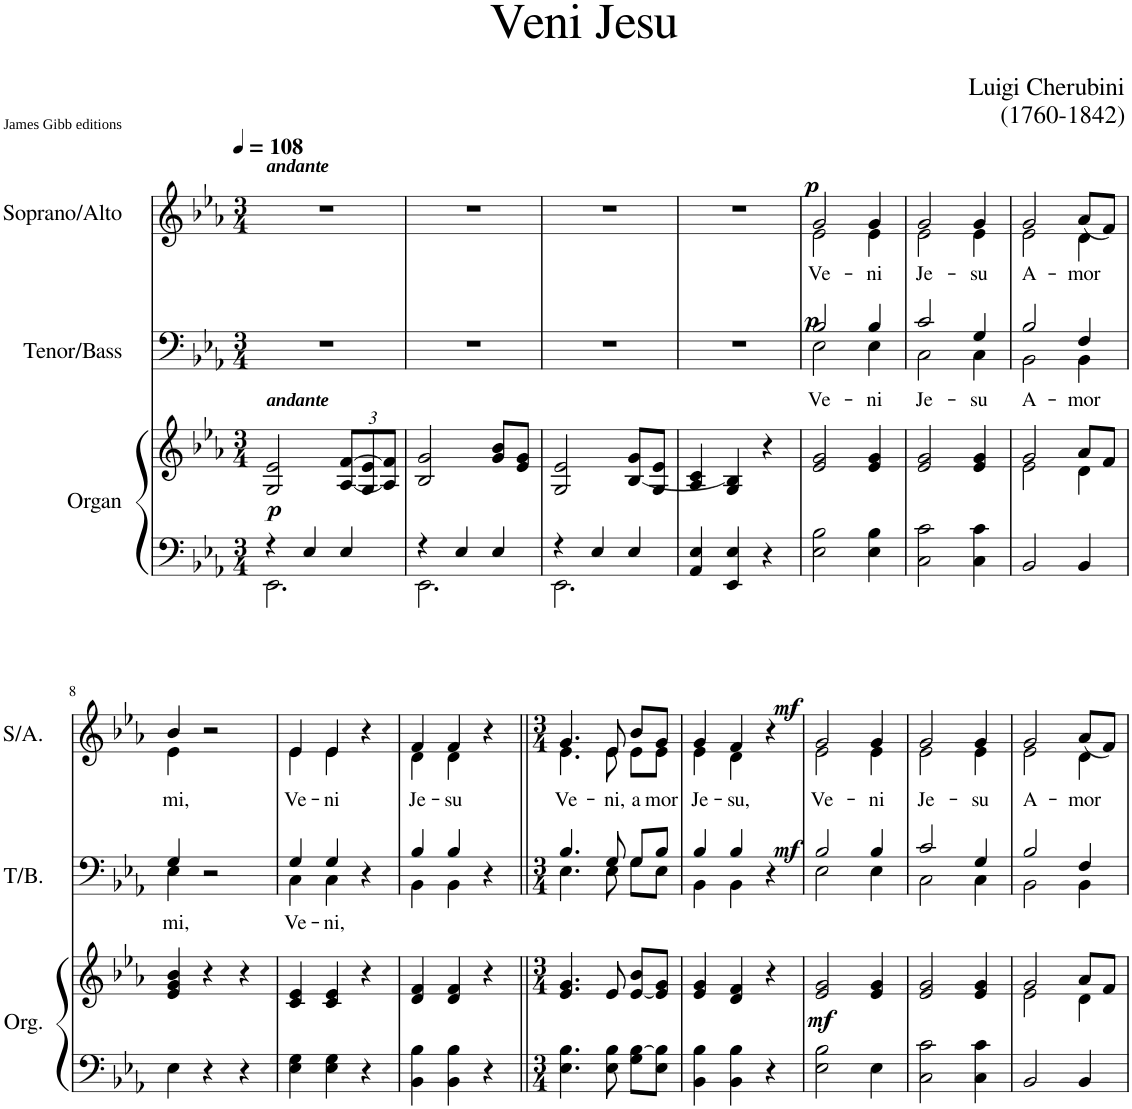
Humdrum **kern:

**kern	**kern	**dynam	**kern	**text	**dynam	**kern	**text	**dynam
*part3	*part3	*part3	*part2	*part2	*part2	*part1	*part1	*part1
*staff4	*staff3	*staff3/4	*staff2	*staff2	*staff2	*staff1	*staff1	*staff1
*I"Organ	*	*	*I"Tenor/Bass	*	*	*I"Soprano/Alto	*	*
*I'Org.	*	*	*I'T/B.	*	*	*I'S/A.	*	*
*clefF4	*clefG2	*	*clefF4	*	*	*clefG2	*	*
*k[b-e-a-]	*k[b-e-a-]	*	*k[b-e-a-]	*	*	*k[b-e-a-]	*	*
*E-:	*E-:	*	*E-:	*	*	*E-:	*	*
*M3/4	*M3/4	*	*M3/4	*	*	*M3/4	*	*
*MM108	*MM108	*	*MM108	*	*	*MM108	*	*
=1	=1	=1	=1	=1	=1	=1	=1	=1
*^	*	*	*	*	*	*	*	*
!	!	!	!	!	!	!	!LO:TX:a:Bi:t=andante	!	!
!	!	!LO:TX:a:Bi:t=andante	!	!	!	!	!	!	!
!	!	!	!LO:DY:a=2	!	!	!	!	!	!
4r	2.EE-\	2G/ 2e-/	p	2.r	.	.	2.r	.	.
4E-/	.	.	.	.	.	.	.	.	.
*	*	*Xbrackettup	*	*	*	*	*	*	*
4E-/	.	[12A-/ [12f/L	.	.	.	.	.	.	.
.	.	12G/ 12e-/	.	.	.	.	.	.	.
.	.	12A-/] 12f/]J	.	.	.	.	.	.	.
=2	=2	=2	=2	=2	=2	=2	=2	=2	=2
4r	2.EE-\	2B-/ 2g/	.	2.r	.	.	2.r	.	.
4E-/	.	.	.	.	.	.	.	.	.
4E-/	.	8g/ 8b-/L	.	.	.	.	.	.	.
.	.	8e-/ 8g/J	.	.	.	.	.	.	.
=3	=3	=3	=3	=3	=3	=3	=3	=3	=3
4r	2.EE-\	2G/ 2e-/	.	2.r	.	.	2.r	.	.
4E-/	.	.	.	.	.	.	.	.	.
4E-/	.	[8B-/ 8g/L	.	.	.	.	.	.	.
.	.	8G/ 8e-/J	.	.	.	.	.	.	.
*v	*v	*	*	*	*	*	*	*	*
=4	=4	=4	=4	=4	=4	=4	=4	=4
4AA-/ 4E-/	4A-/ 4c/	.	2.r	.	.	2.r	.	.
4EE-/ 4E-/	4G/ 4B-/]	.	.	.	.	.	.	.
4r	4r	.	.	.	.	.	.	.
=5	=5	=5	=5	=5	=5	=5	=5	=5
!	!	!	!	!LO:LY:b	!LO:DY:a	!	!LO:LY:b	!LO:DY:a
*	*	*	*^	*	*	*^	*	*
2E-\ 2B-\	2e-/ 2g/	.	2B-/	2E-\	Ve-	p	2g/	2e-\	Ve-	p
!	!	!	!	!	!LO:LY:b	!	!	!	!LO:LY:b	!
4E-\ 4B-\	4e-/ 4g/	.	4B-/	4E-\	-ni	.	4g/	4e-\	-ni	.
=6	=6	=6	=6	=6	=6	=6	=6	=6	=6	=6
!	!	!	!	!	!LO:LY:b	!	!	!	!LO:LY:b	!
2C\ 2c\	2e-/ 2g/	.	2c/	2C\	Je-	.	2g/	2e-\	Je-	.
!	!	!	!	!	!LO:LY:b	!	!	!	!LO:LY:b	!
4C\ 4c\	4e-/ 4g/	.	4G/	4C\	-su	.	4g/	4e-\	-su	.
=7	=7	=7	=7	=7	=7	=7	=7	=7	=7	=7
*	*^	*	*	*	*	*	*	*	*	*
!	!	!	!	!	!	!LO:LY:b	!	!	!	!LO:LY:b	!
2BB-/	2g/	2e-\	.	2B-/	2BB-\	A-	.	2g/	2e-\	A-	.
!	!	!	!	!	!	!LO:LY:b	!	!	!	!LO:LY:b	!
4BB-/	8a-/L	4d\	.	4F/	4BB-\	-mor	.	(<8a-/L	4d\	-mor	.
.	8f/J	.	.	.	.	.	.	8f/J)	.	.	.
*	*v	*v	*	*	*	*	*	*	*	*	*
!!LO:LB:g=z	!!
=8	=8	=8	=8	=8	=8	=8	=8	=8	=8	=8
!	!	!	!	!	!LO:LY:b	!	!	!	!LO:LY:b	!
4E-\	4e-/ 4g/ 4b-/	.	4G/	4E-\	mi,	.	4b-/	4e-\	mi,	.
4r	4r	.	2r	2ryy	.	.	2r	2ryy	.	.
4r	4r	.	.	.	.	.	.	.	.	.
=9	=9	=9	=9	=9	=9	=9	=9	=9	=9	=9
!	!	!	!	!	!LO:LY:b	!	!	!	!LO:LY:b	!
4E-\ 4G\	4c/ 4e-/	.	4G/	4C\	Ve-	.	4e-/	4e-\	Ve-	.
!	!	!	!	!	!LO:LY:b	!	!	!	!LO:LY:b	!
4E-\ 4G\	4c/ 4e-/	.	4G/	4C\	-ni,	.	4e-/	4e-\	-ni	.
4r	4r	.	4r	4ryy	.	.	4r	4ryy	.	.
=10	=10	=10	=10	=10	=10	=10	=10	=10	=10	=10
!	!	!	!	!	!	!	!	!	!LO:LY:b	!
4BB-\ 4B-\	4d/ 4f/	.	4B-/	4BB-\	.	.	4f/	4d\	Je-	.
!	!	!	!	!	!	!	!	!	!LO:LY:b	!
4BB-\ 4B-\	4d/ 4f/	.	4B-/	4BB-\	.	.	4f/	4d\	-su	.
4r	4r	.	4r	4ryy	.	.	4r	4ryy	.	.
=11||	=11||	=11||	=11||	=11||	=11||	=11||	=11||	=11||	=11||	=11||
*M3/4	*M3/4	*	*M3/4	*	*	*	*M3/4	*	*	*
!	!	!	!	!	!	!	!	!	!LO:LY:b	!
4.E-\ 4.B-\	4.e-/ 4.g/	.	4.B-/	4.E-\	.	.	4.g/	4.e-\	Ve-	.
!	!	!	!	!	!	!	!	!	!LO:LY:b	!
8E-\ 8B-\	8e-/	.	8G/	8E-\	.	.	8e-/	8e-\	-ni,	.
!	!	!	!	!	!	!	!	!	!LO:LY:b	!
8G\ [8B-\L	[8e-/ 8b-/L	.	8G/L	8G\L	.	.	8b-/L	8e-\L	a-	.
!	!	!	!	!	!	!	!	!	!LO:LY:b	!
8E-\ 8B-\]J	8e-/] 8g/J	.	8B-/J	8E-\J	.	.	8g/J	8e-\J	-mor	.
=12	=12	=12	=12	=12	=12	=12	=12	=12	=12	=12
!	!	!	!	!	!	!	!	!	!LO:LY:b	!
4BB-\ 4B-\	4e-/ 4g/	.	4B-/	4BB-\	.	.	4g/	4e-\	Je-	.
!	!	!	!	!	!	!	!	!	!LO:LY:b	!
4BB-\ 4B-\	4d/ 4f/	.	4B-/	4BB-\	.	.	4f/	4d\	-su,	.
4r	4r	.	4r	4ryy	.	.	4r	4ryy	.	.
=13	=13	=13	=13	=13	=13	=13	=13	=13	=13	=13
!	!	!LO:DY:a=2	!	!	!	!LO:DY:a	!	!	!LO:LY:b	!LO:DY:a
2E-\ 2B-\	2e-/ 2g/	mf	2B-/	2E-\	.	mf	2g/	2e-\	Ve-	mf
!	!	!	!	!	!	!	!	!	!LO:LY:b	!
4E-\	4e-/ 4g/	.	4B-/	4E-\	.	.	4g/	4e-\	-ni	.
=14	=14	=14	=14	=14	=14	=14	=14	=14	=14	=14
!	!	!	!	!	!	!	!	!	!LO:LY:b	!
2C\ 2c\	2e-/ 2g/	.	2c/	2C\	.	.	2g/	2e-\	Je-	.
!	!	!	!	!	!	!	!	!	!LO:LY:b	!
4C\ 4c\	4e-/ 4g/	.	4G/	4C\	.	.	4g/	4e-\	-su	.
=15	=15	=15	=15	=15	=15	=15	=15	=15	=15	=15
*	*^	*	*	*	*	*	*	*	*	*
!	!	!	!	!	!	!	!	!	!	!LO:LY:b	!
2BB-/	2g/	2e-\	.	2B-/	2BB-\	.	.	2g/	2e-\	A-	.
!	!	!	!	!	!	!	!	!	!	!LO:LY:b	!
4BB-/	8a-/L	4d\	.	4F/	4BB-\	.	.	(<8a-/L	4d\	-mor	.
.	8f/J	.	.	.	.	.	.	8f/J)	.	.	.
*	*v	*v	*	*	*	*	*	*v	*v	*	*
*	*	*	*v	*v	*	*	*	*	*
=	=	=	=	=	=	=	=	=
*-	*-	*-	*-	*-	*-	*-	*-	*-
